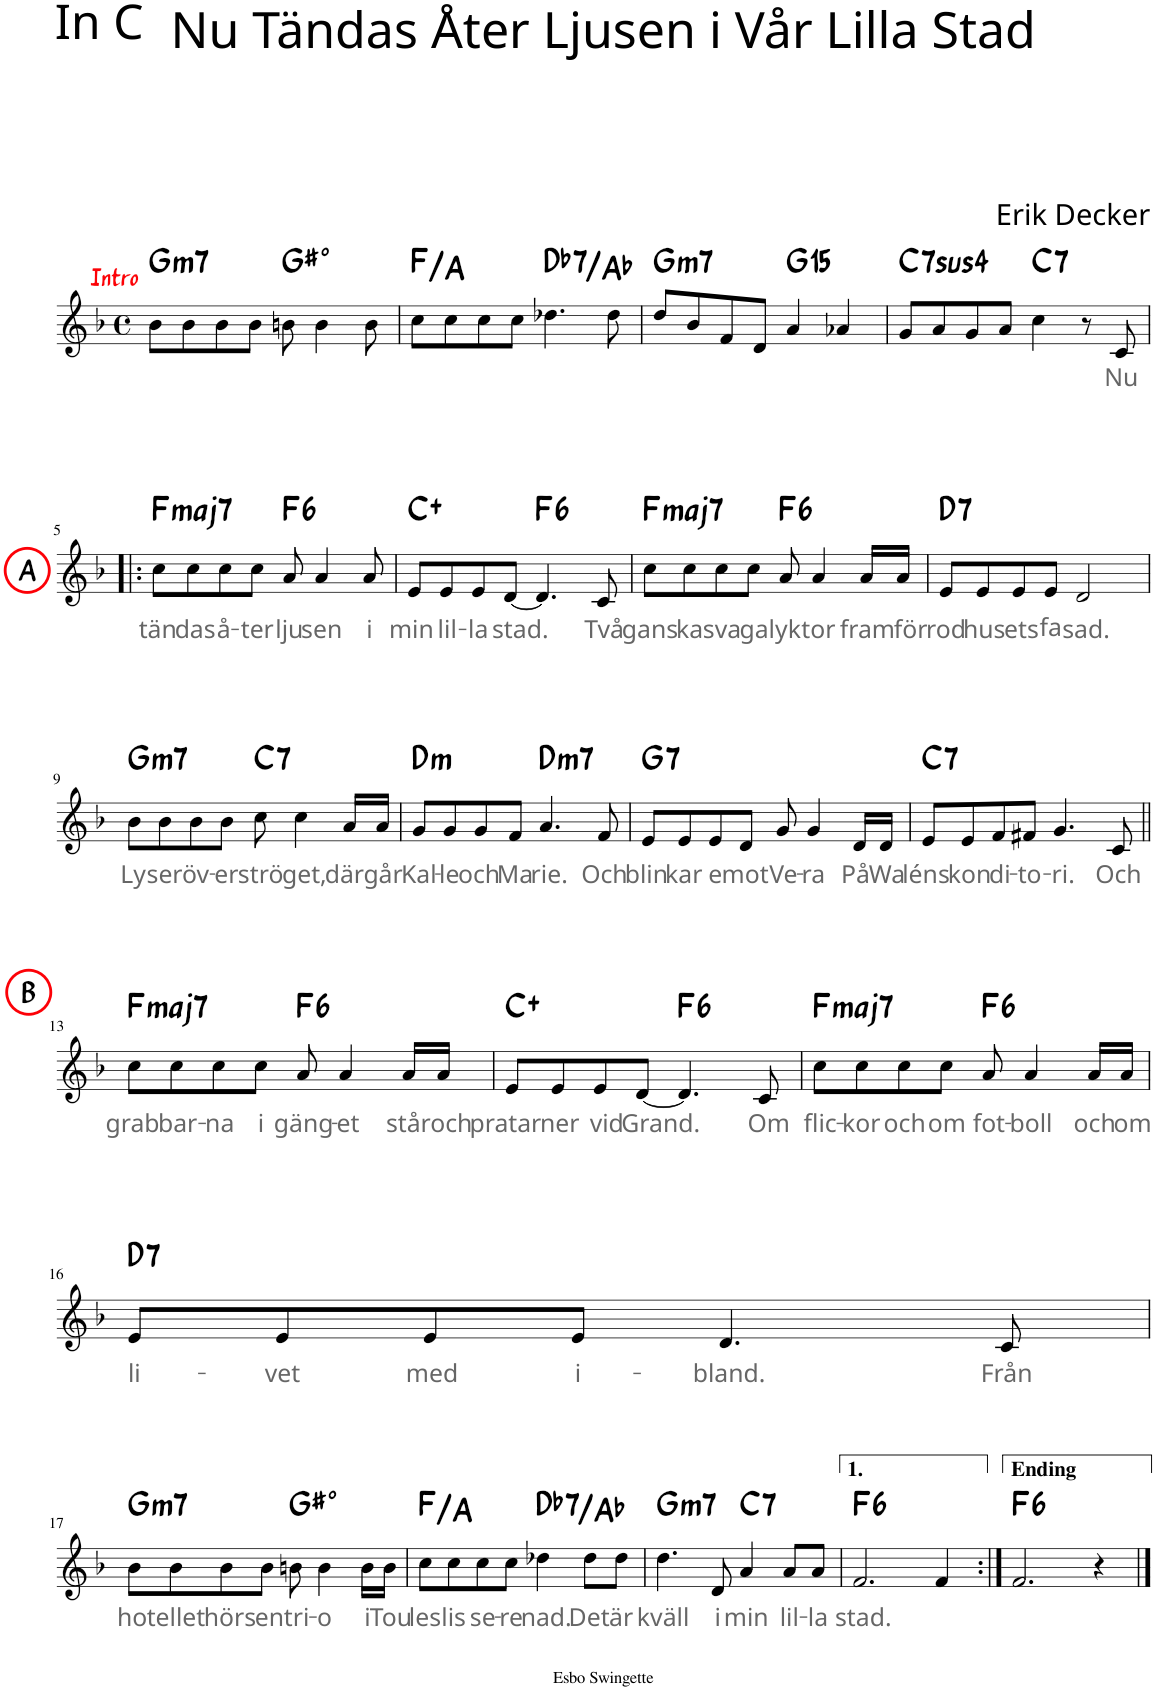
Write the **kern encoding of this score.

**kern	**text	**harte
*part1	*part1	*part1
*staff1	*staff1	*
*I"Piano	*	*
*I'Pno.	*	*
*clefG2	*	*
*k[b-]	*	*
*M4/4	*	*
*met(c)	*	*
=1	=1	=1
!LO:TX:a:color=#FC0107:t=Intro	!	!LO:H:kt=m7
8b-\L	.	G:min7
8b-\	.	.
8b-\	.	.
8b-\J	.	.
!	!	!LO:H:kt=°
8bn\	.	.
4b\	.	.
8b\	.	.
=2	=2	=2
8cc\L	.	F:maj/3
8cc\	.	.
8cc\	.	.
8cc\J	.	.
!	!	!LO:H:kt=7
4.dd-X\	.	Db:7/5
8dd-\	.	.
=3	=3	=3
!	!	!LO:H:kt=m7
8dd/L	.	G:min7
8b-/	.	.
8f/	.	.
8d/J	.	.
!	!	!LO:H:kt=15
4a/	.	G:maj
4a-X/	.	.
=4	=4	=4
!	!	!LO:H:kt=74
8g/L	.	C:sus4(7)
8a/	.	.
8g/	.	.
8a/J	.	.
!	!	!LO:H:kt=7
4cc\	.	C:7
8r	.	.
!	!LO:LY:b:color=#666666	!
8c/	Nu	.
!!LO:LB:g=z
=5!|:	=5!|:	=5!|:
!LO:TX:a:B:t=A	!	!
!	!LO:LY:b:color=#666666	!LO:H:kt=maj7
8cc\L	tän-	F:maj7
!	!LO:LY:b:color=#666666	!
8cc\	-das	.
!	!LO:LY:b:color=#666666	!
8cc\	å-	.
!	!LO:LY:b:color=#666666	!
8cc\J	-ter	.
!	!LO:LY:b:color=#666666	!LO:H:kt=6
8a/	lju-	F:maj6
!	!LO:LY:b:color=#666666	!
4a/	-sen	.
!	!LO:LY:b:color=#666666	!
8a/	i	.
=6	=6	=6
!	!LO:LY:b:color=#666666	!
8e/L	min	C:aug
!	!LO:LY:b:color=#666666	!
8e/	lil-	.
!	!LO:LY:b:color=#666666	!
8e/	-la	.
!	!LO:LY:b:color=#666666	!
[8d/J	stad.	.
!	!	!LO:H:kt=6
4.d/]	.	F:maj6
!	!LO:LY:b:color=#666666	!
8c/	Två	.
=7	=7	=7
!	!LO:LY:b:color=#666666	!LO:H:kt=maj7
8cc\L	gans-	F:maj7
!	!LO:LY:b:color=#666666	!
8cc\	-ka	.
!	!LO:LY:b:color=#666666	!
8cc\	sva-	.
!	!LO:LY:b:color=#666666	!
8cc\J	-ga	.
!	!LO:LY:b:color=#666666	!LO:H:kt=6
8a/	lyk-	F:maj6
!	!LO:LY:b:color=#666666	!
4a/	-tor	.
!	!LO:LY:b:color=#666666	!
16a/LL	fram-	.
!	!LO:LY:b:color=#666666	!
16a/JJ	-för	.
=8	=8	=8
!	!LO:LY:b:color=#666666	!LO:H:kt=7
8e/L	rod-	D:7
!	!LO:LY:b:color=#666666	!
8e/	-hus-	.
!	!LO:LY:b:color=#666666	!
8e/	-ets	.
!	!LO:LY:b:color=#666666	!
8e/J	fa-	.
!	!LO:LY:b:color=#666666	!
2d/	-sad.	.
!!LO:LB:g=z
=9	=9	=9
!	!LO:LY:b:color=#666666	!LO:H:kt=m7
8b-\L	Ly-	G:min7
!	!LO:LY:b:color=#666666	!
8b-\	-ser	.
!	!LO:LY:b:color=#666666	!
8b-\	öv-	.
!	!LO:LY:b:color=#666666	!
8b-\J	-er	.
!	!LO:LY:b:color=#666666	!LO:H:kt=7
8cc\	strö-	C:7
!	!LO:LY:b:color=#666666	!
4cc\	-get,	.
!	!LO:LY:b:color=#666666	!
16a/LL	där	.
!	!LO:LY:b:color=#666666	!
16a/JJ	går	.
=10	=10	=10
!	!LO:LY:b:color=#666666	!LO:H:kt=m
8g/L	Kal-	D:min
!	!LO:LY:b:color=#666666	!
8g/	-le	.
!	!LO:LY:b:color=#666666	!
8g/	och	.
!	!LO:LY:b:color=#666666	!
8f/J	Ma-	.
!	!LO:LY:b:color=#666666	!LO:H:kt=m7
4.a/	-rie.	D:min7
!	!LO:LY:b:color=#666666	!
8f/	Och	.
=11	=11	=11
!	!LO:LY:b:color=#666666	!LO:H:kt=7
8e/L	blin-	G:7
!	!LO:LY:b:color=#666666	!
8e/	-kar	.
!	!LO:LY:b:color=#666666	!
8e/	e-	.
!	!LO:LY:b:color=#666666	!
8d/J	-mot	.
!	!LO:LY:b:color=#666666	!
8g/	Ve-	.
!	!LO:LY:b:color=#666666	!
4g/	-ra	.
!	!LO:LY:b:color=#666666	!
16d/LL	På	.
!	!LO:LY:b:color=#666666	!
16d/JJ	Wa-	.
=12	=12	=12
!	!LO:LY:b:color=#666666	!LO:H:kt=7
8e/L	-léns	C:7
!	!LO:LY:b:color=#666666	!
8e/	kon-	.
!	!LO:LY:b:color=#666666	!
8f/	-di-	.
!	!LO:LY:b:color=#666666	!
8f#X/J	-to-	.
!	!LO:LY:b:color=#666666	!
4.g/	-ri.	.
!	!LO:LY:b:color=#666666	!
8c/	Och	.
!!LO:LB:g=z
=13||	=13||	=13||
!LO:TX:a:B:t=B	!	!
!	!LO:LY:b:color=#666666	!LO:H:kt=maj7
8cc\L	grab-	F:maj7
!	!LO:LY:b:color=#666666	!
8cc\	-bar-	.
!	!LO:LY:b:color=#666666	!
8cc\	-na	.
!	!LO:LY:b:color=#666666	!
8cc\J	i	.
!	!LO:LY:b:color=#666666	!LO:H:kt=6
8a/	gäng-	F:maj6
!	!LO:LY:b:color=#666666	!
4a/	-et	.
!	!LO:LY:b:color=#666666	!
16a/LL	står	.
!	!LO:LY:b:color=#666666	!
16a/JJ	och	.
=14	=14	=14
!	!LO:LY:b:color=#666666	!
8e/L	pratar	C:aug
!	!LO:LY:b:color=#666666	!
8e/	ner	.
!	!LO:LY:b:color=#666666	!
8e/	vid	.
!	!LO:LY:b:color=#666666	!
[8d/J	Grand.	.
!	!	!LO:H:kt=6
4.d/]	.	F:maj6
!	!LO:LY:b:color=#666666	!
8c/	Om	.
=15	=15	=15
!	!LO:LY:b:color=#666666	!LO:H:kt=maj7
8cc\L	flic-	F:maj7
!	!LO:LY:b:color=#666666	!
8cc\	-kor	.
!	!LO:LY:b:color=#666666	!
8cc\	och	.
!	!LO:LY:b:color=#666666	!
8cc\J	om	.
!	!LO:LY:b:color=#666666	!LO:H:kt=6
8a/	fot-	F:maj6
!	!LO:LY:b:color=#666666	!
4a/	-boll	.
!	!LO:LY:b:color=#666666	!
16a/LL	och	.
!	!LO:LY:b:color=#666666	!
16a/JJ	om	.
!!LO:LB:g=z
=16	=16	=16
!	!LO:LY:b:color=#666666	!LO:H:kt=7
8e/L	li-	D:7
!	!LO:LY:b:color=#666666	!
8e/	-vet	.
!	!LO:LY:b:color=#666666	!
8e/	med	.
!	!LO:LY:b:color=#666666	!
8e/J	i-	.
!	!LO:LY:b:color=#666666	!
4.d/	-bland.	.
!	!LO:LY:b:color=#666666	!
8c/	Från	.
!!LO:LB:g=z
=17	=17	=17
!	!LO:LY:b:color=#666666	!LO:H:kt=m7
8b-\L	ho-	G:min7
!	!LO:LY:b:color=#666666	!
8b-\	-tellet	.
!	!LO:LY:b:color=#666666	!
8b-\	hörs	.
!	!LO:LY:b:color=#666666	!
8b-\J	en	.
!	!LO:LY:b:color=#666666	!LO:H:kt=°
8bn\	tri-	.
!	!LO:LY:b:color=#666666	!
4b\	-o	.
!	!LO:LY:b:color=#666666	!
16b\LL	i	.
!	!LO:LY:b:color=#666666	!
16b\JJ	Tou-	.
=18	=18	=18
!	!LO:LY:b:color=#666666	!
8cc\L	-les-	F:maj/3
!	!LO:LY:b:color=#666666	!
8cc\	-lis	.
!	!LO:LY:b:color=#666666	!
8cc\	se-	.
!	!LO:LY:b:color=#666666	!
8cc\J	-re	.
!	!LO:LY:b:color=#666666	!LO:H:kt=7
4dd-X\	nad.	Db:7/5
!	!LO:LY:b:color=#666666	!
8dd-\L	Det	.
!	!LO:LY:b:color=#666666	!
8dd-\J	är	.
=19	=19	=19
!	!LO:LY:b:color=#666666	!LO:H:kt=m7
4.dd\	kväll	G:min7
!	!LO:LY:b:color=#666666	!
8d/	i	.
!	!LO:LY:b:color=#666666	!LO:H:kt=7
4a/	min	C:7
!	!LO:LY:b:color=#666666	!
8a/L	lil-	.
!	!LO:LY:b:color=#666666	!
8a/J	-la	.
=20	=20	=20
!	!LO:LY:b:color=#666666	!LO:H:kt=6
2.f/	stad.	F:maj6
4f/	.	.
=21:|!	=21:|!	=21:|!
!	!	!LO:H:kt=6
2.f/	.	F:maj6
4r	.	.
==	==	==
*-	*-	*-
